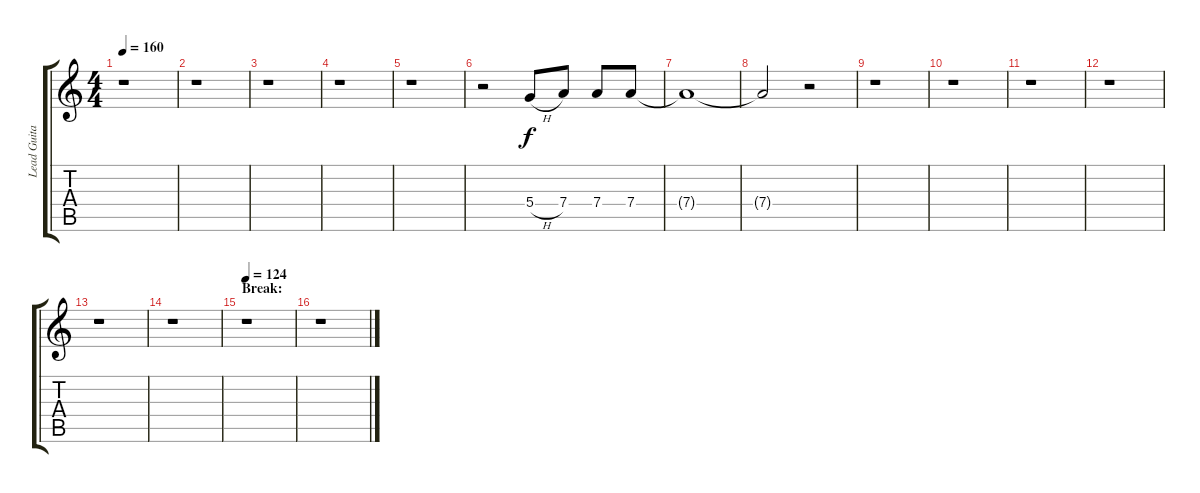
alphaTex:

\track ("Lead Guitar I" "Lead Guita") {instrument distortionguitar}
\staff {score tabs}
\tuning (E4 B3 G3 D3 A2 E2) {hide}
\ts (4 4)
\tempo 160
\clef g2
\ks c
r.1{dy f} |
r.1 |
r.1 |
r.1 |
r.1 |
r.2 5.4{h}.8 7.4.8 7.4.8 7.4.8 |
7.4{t}.1 |
7.4{t}.2 r.2 |
r.1 |
r.1 |
r.1 |
r.1 |
r.1 |
r.1 |
\section ("" "Break:")
\tempo 124
r.1 |
r.1
